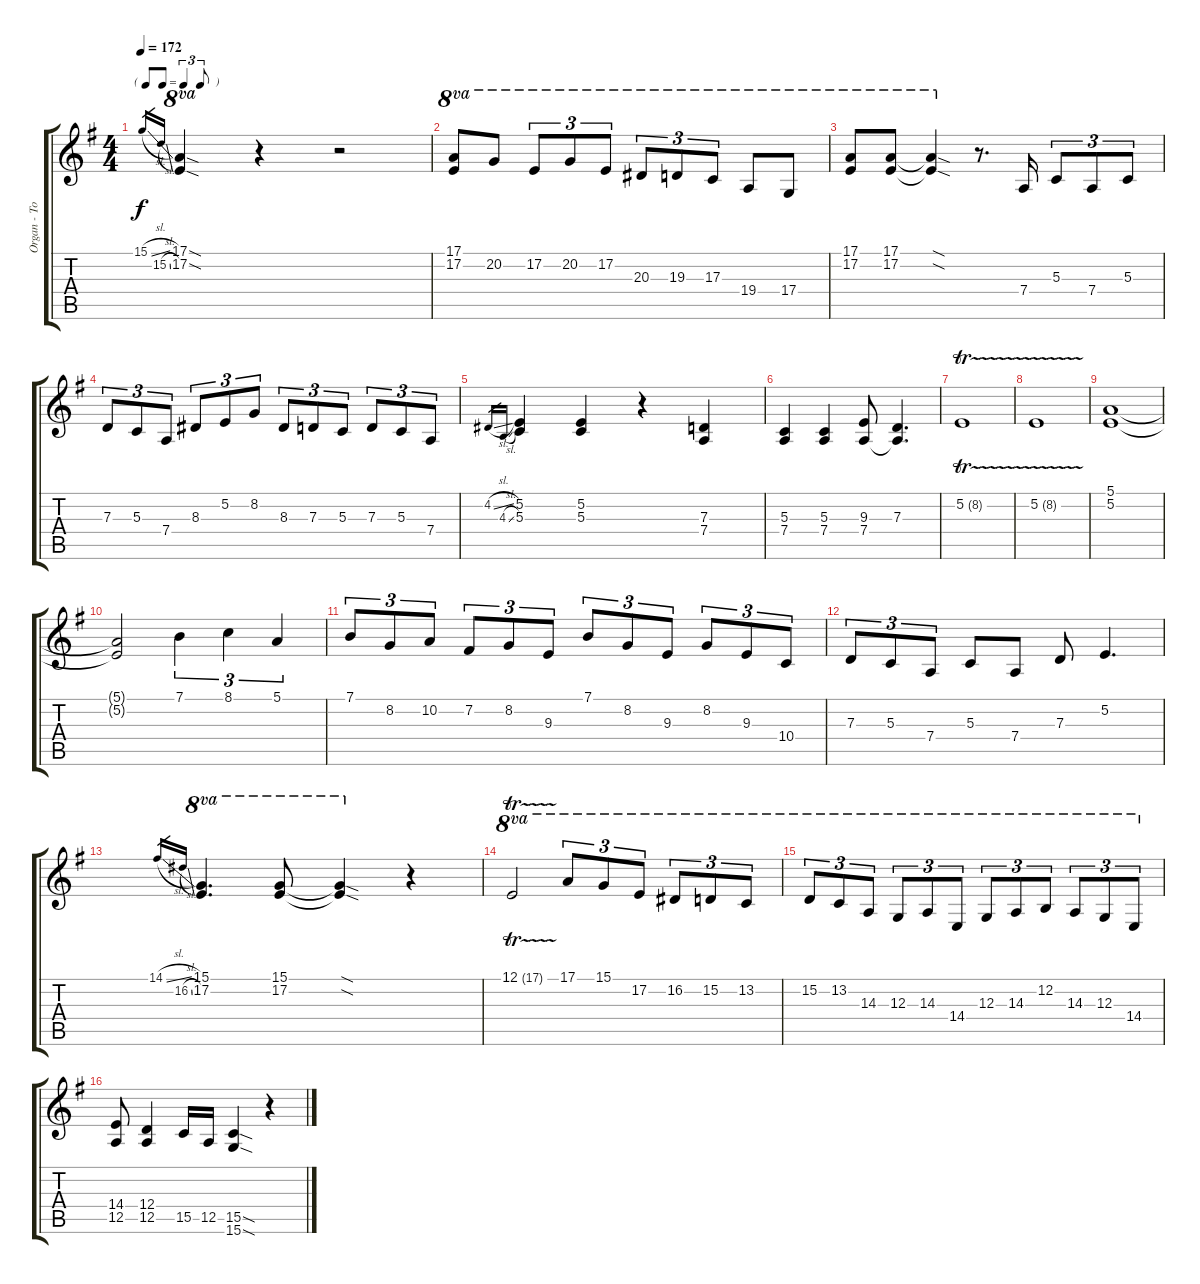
\track ("Organ - Tom Scholz" "Organ - To") {instrument rockorgan}
\staff {score tabs}
\tuning (E4 B3 G3 D3 A2 E2) {hide}
\ts (4 4)
\tf triplet8th
\tempo 172
\clef g2
\ks g
15.1{sl}.16{gr dy f} 15.2{sl}.16{gr} (17.1{sod} 17.2{sod}).4{ot 8va} r.4 r.2 |
(17.1 17.2).8{ot 8va} 20.2.8{ot 8va} 17.2.8{tu (3 2) ot 8va} 20.2.8{tu (3 2) ot 8va} 17.2.8{tu (3 2) ot 8va} 20.3.8{tu (3 2) ot 8va} 19.3.8{tu (3 2) ot 8va} 17.3.8{tu (3 2) ot 8va} 19.4.8{ot 8va} 17.4.8{ot 8va} |
(17.1 17.2).8{ot 8va} (17.1 17.2).8{ot 8va} (17.1{sod t} 17.2{sod t}).4{ot 8va} r.8{d} 7.4.16 5.3.8{tu (3 2)} 7.4.8{tu (3 2)} 5.3.8{tu (3 2)} |
7.3.8{tu (3 2)} 5.3.8{tu (3 2)} 7.4.8{tu (3 2)} 8.3.8{tu (3 2)} 5.2.8{tu (3 2)} 8.2.8{tu (3 2)} 8.3.8{tu (3 2)} 7.3.8{tu (3 2)} 5.3.8{tu (3 2)} 7.3.8{tu (3 2)} 5.3.8{tu (3 2)} 7.4.8{tu (3 2)} |
4.2{sl}.16{gr} 4.3{sl}.16{gr} (5.2 5.3).4 (5.2 5.3).4 r.4 (7.3 7.4).4 |
(5.3 7.4).4 (5.3 7.4).4 (9.3 7.4).8 (7.3 7.4{t}).4{d} |
5.2{tr (8 32)}.1 |
5.2{tr (8 32)}.1 |
(5.1 5.2).1 |
(5.1{t} 5.2{t}).2 7.1.4{tu (3 2)} 8.1.4{tu (3 2)} 5.1.4{tu (3 2)} |
7.1.8{tu (3 2)} 8.2.8{tu (3 2)} 10.2.8{tu (3 2)} 7.2.8{tu (3 2)} 8.2.8{tu (3 2)} 9.3.8{tu (3 2)} 7.1.8{tu (3 2)} 8.2.8{tu (3 2)} 9.3.8{tu (3 2)} 8.2.8{tu (3 2)} 9.3.8{tu (3 2)} 10.4.8{tu (3 2)} |
7.3.8{tu (3 2)} 5.3.8{tu (3 2)} 7.4.8{tu (3 2)} 5.3.8 7.4.8 7.3.8 5.2.4{d} |
14.1{sl}.16{gr} 16.2{sl}.16{gr} (15.1 17.2).4{d ot 8va} (15.1 17.2).8{ot 8va} (15.1{sod t} 17.2{sod t}).4{ot 8va} r.4 |
12.1{tr (17 32)}.2{ot 8va} 17.1.8{tu (3 2) ot 8va} 15.1.8{tu (3 2) ot 8va} 17.2.8{tu (3 2) ot 8va} 16.2.8{tu (3 2) ot 8va} 15.2.8{tu (3 2) ot 8va} 13.2.8{tu (3 2) ot 8va} |
15.2.8{tu (3 2) ot 8va} 13.2.8{tu (3 2) ot 8va} 14.3.8{tu (3 2) ot 8va} 12.3.8{tu (3 2) ot 8va} 14.3.8{tu (3 2) ot 8va} 14.4.8{tu (3 2) ot 8va} 12.3.8{tu (3 2) ot 8va} 14.3.8{tu (3 2) ot 8va} 12.2.8{tu (3 2) ot 8va} 14.3.8{tu (3 2) ot 8va} 12.3.8{tu (3 2) ot 8va} 14.4.8{tu (3 2) ot 8va} |
(14.4 12.5).8 (12.4 12.5).4 15.5.16 12.5.16 (15.5{sod} 15.6{sod}).4 r.4
